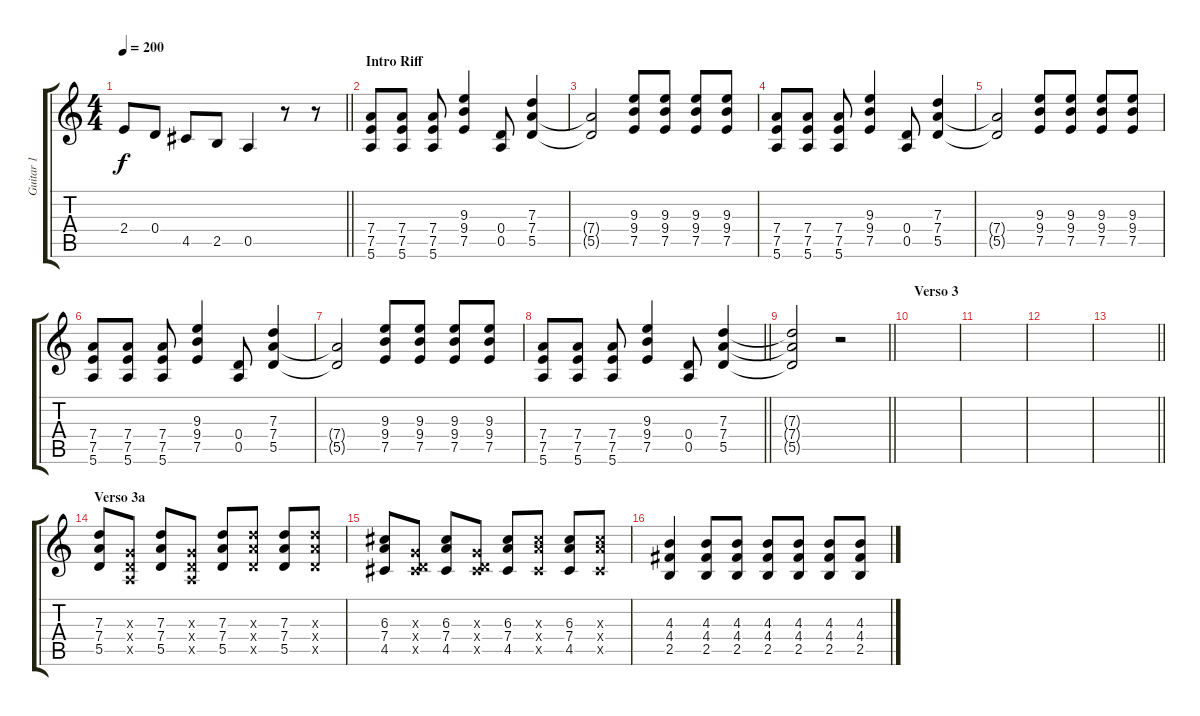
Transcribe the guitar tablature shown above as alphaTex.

\track ("Guitar 1" "Guitar 1") {instrument distortionguitar}
\staff {score tabs}
\tuning (E4 B3 G3 D3 A2 E2) {hide}
\ts (4 4)
\tempo 200
\clef g2
\barLineRight lightlight
\ks c
2.4{t}.8{dy f} 0.4.8 4.5.8 2.5.8 0.5.4 r.8 r.8 |
\section ("" "Intro Riff")
(7.4 7.5 5.6).8 (7.4 7.5 5.6).8 (7.4 7.5 5.6).8 (9.3 9.4 7.5).4 (0.4 0.5).8 (7.3 7.4 5.5).4 |
(7.4{t} 5.5{t}).2 (9.3 9.4 7.5).8 (9.3 9.4 7.5).8 (9.3 9.4 7.5).8 (9.3 9.4 7.5).8 |
(7.4 7.5 5.6).8 (7.4 7.5 5.6).8 (7.4 7.5 5.6).8 (9.3 9.4 7.5).4 (0.4 0.5).8 (7.3 7.4 5.5).4 |
(7.4{t} 5.5{t}).2 (9.3 9.4 7.5).8 (9.3 9.4 7.5).8 (9.3 9.4 7.5).8 (9.3 9.4 7.5).8 |
(7.4 7.5 5.6).8 (7.4 7.5 5.6).8 (7.4 7.5 5.6).8 (9.3 9.4 7.5).4 (0.4 0.5).8 (7.3 7.4 5.5).4 |
(7.4{t} 5.5{t}).2 (9.3 9.4 7.5).8 (9.3 9.4 7.5).8 (9.3 9.4 7.5).8 (9.3 9.4 7.5).8 |
\barLineRight lightlight
(7.4 7.5 5.6).8 (7.4 7.5 5.6).8 (7.4 7.5 5.6).8 (9.3 9.4 7.5).4 (0.4 0.5).8 (7.3 7.4 5.5).4 |
\barLineRight lightlight
(7.3{t} 7.4{t} 5.5{t}).2 r.2 |
\section ("" "Verso 3")
|
|
|
\barLineRight lightlight
|
\section ("" "Verso 3a")
(7.3 7.4 5.5).8 (0.3{x} 0.4{x} 0.5{x}).8 (7.3 7.4 5.5).8 (0.3{x} 0.4{x} 0.5{x}).8 (7.3 7.4 5.5).8 (7.3{x} 7.4{x} 5.5{x}).8 (7.3 7.4 5.5).8 (7.3{x} 7.4{x} 5.5{x}).8 |
(6.3 7.4 4.5).8 (0.3{x} 0.4{x} 4.5{x}).8 (6.3 7.4 4.5).8 (0.3{x} 0.4{x} 4.5{x}).8 (6.3 7.4 4.5).8 (6.3{x} 7.4{x} 4.5{x}).8 (6.3 7.4 4.5).8 (6.3{x} 7.4{x} 4.5{x}).8 |
(4.3 4.4 2.5).4 (4.3 4.4 2.5).8 (4.3 4.4 2.5).8 (4.3 4.4 2.5).8 (4.3 4.4 2.5).8 (4.3 4.4 2.5).8 (4.3 4.4 2.5).8
